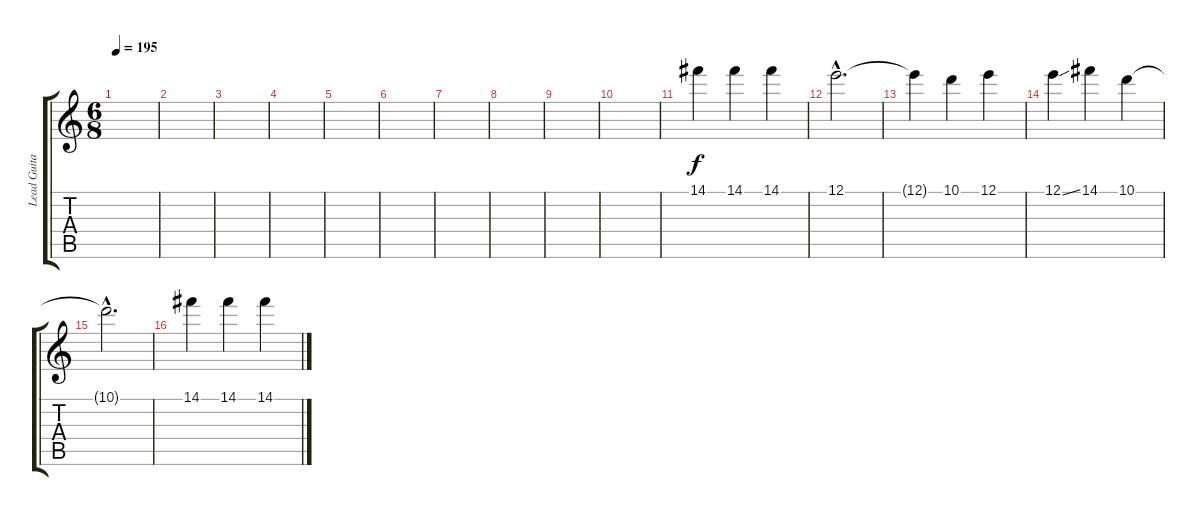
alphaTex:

\track ("Lead Guitar II" "Lead Guita") {instrument distortionguitar}
\staff {score tabs}
\tuning (E4 B3 G3 D3 A2 E2) {hide}
\ts (6 8)
\tempo 195
\clef g2
\ks c
|
|
|
|
|
|
|
|
|
|
14.1.4 14.1.4 14.1.4 |
12.1{hac}.2{d} |
12.1{t}.4 10.1.4 12.1.4 |
12.1{ss}.4 14.1.4 10.1.4 |
10.1{hac t}.2{d} |
14.1.4 14.1.4 14.1.4
